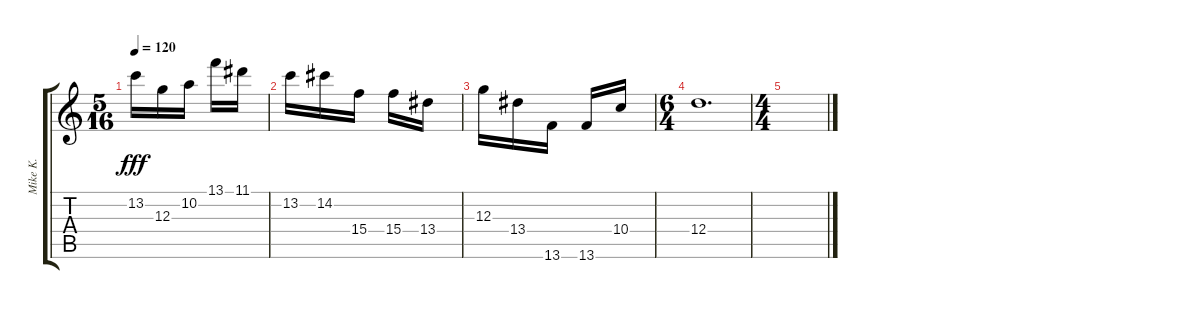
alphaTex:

\track ("Mike K." "Mike K.") {instrument electricguitarclean}
\staff {score tabs}
\tuning (E4 B3 G3 D3 A2 E2) {hide}
\ts (5 16)
\tempo 120
\clef g2
\ks c
13.2.16{dy fff} 12.3.16 10.2.16 13.1.16 11.1.16 |
13.2.16 14.2.16 15.4.16 15.4.16 13.4.16 |
12.3.16 13.4.16 13.6.16 13.6.16 10.4.16 |
\ts (6 4)
12.4.1{d} |
\ts (4 4)
